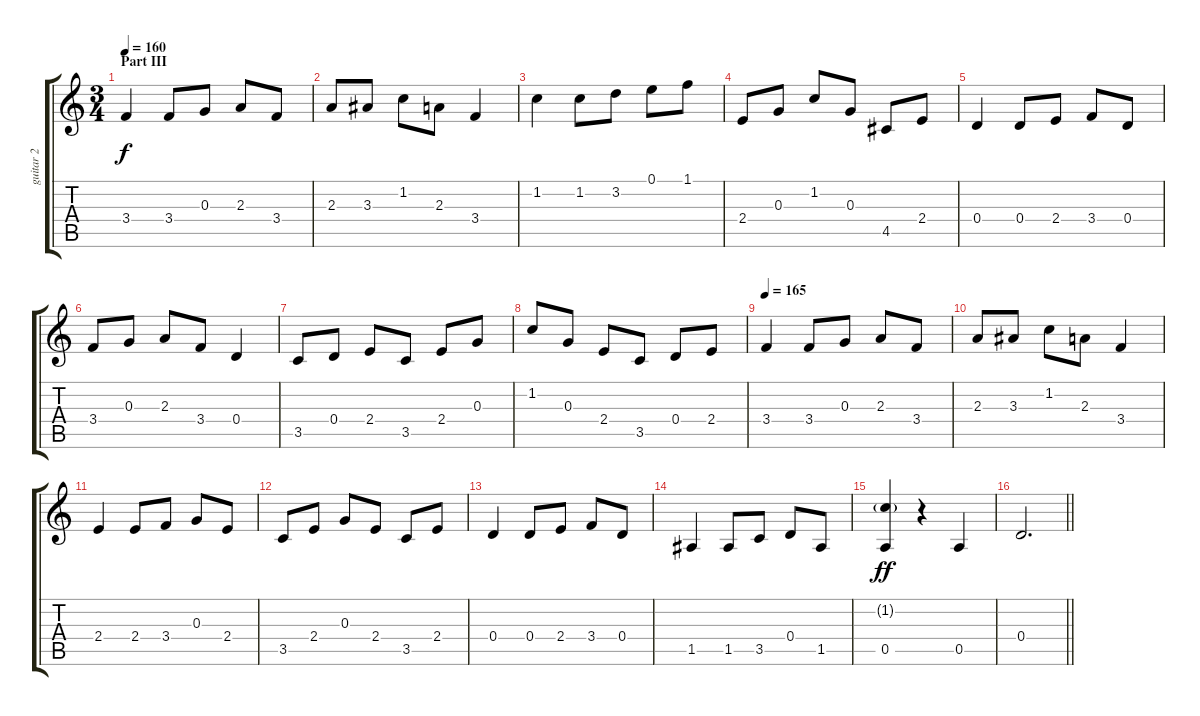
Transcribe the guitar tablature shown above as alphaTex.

\track ("guitar 2" "guitar 2") {instrument acousticguitarnylon}
\staff {score tabs}
\tuning (E4 B3 G3 D3 A2 E2) {hide}
\ts (3 4)
\section ("" "Part III")
\tempo 160
\clef g2
\ks c
3.4.4{dy f volume 13} 3.4.8 0.3.8 2.3.8 3.4.8 |
2.3.8 3.3.8 1.2.8 2.3.8 3.4.4 |
1.2.4 1.2.8 3.2.8 0.1.8 1.1.8 |
2.4.8 0.3.8 1.2.8 0.3.8 4.5.8 2.4.8 |
0.4.4 0.4.8 2.4.8 3.4.8 0.4.8 |
3.4.8 0.3.8 2.3.8 3.4.8 0.4.4 |
3.5.8 0.4.8 2.4.8 3.5.8 2.4.8 0.3.8 |
1.2.8 0.3.8 2.4.8 3.5.8 0.4.8 2.4.8 |
\tempo 165
3.4.4 3.4.8 0.3.8 2.3.8 3.4.8 |
2.3.8 3.3.8 1.2.8 2.3.8 3.4.4 |
2.4.4 2.4.8 3.4.8 0.3.8 2.4.8 |
3.5.8 2.4.8 0.3.8 2.4.8 3.5.8 2.4.8 |
0.4.4 0.4.8 2.4.8 3.4.8 0.4.8 |
1.5.4 1.5.8 3.5.8 0.4.8 1.5.8 |
(1.2{g} 0.5).4{dy ff} r.4 0.5.4 |
\barLineRight lightlight
0.4.2{d}
